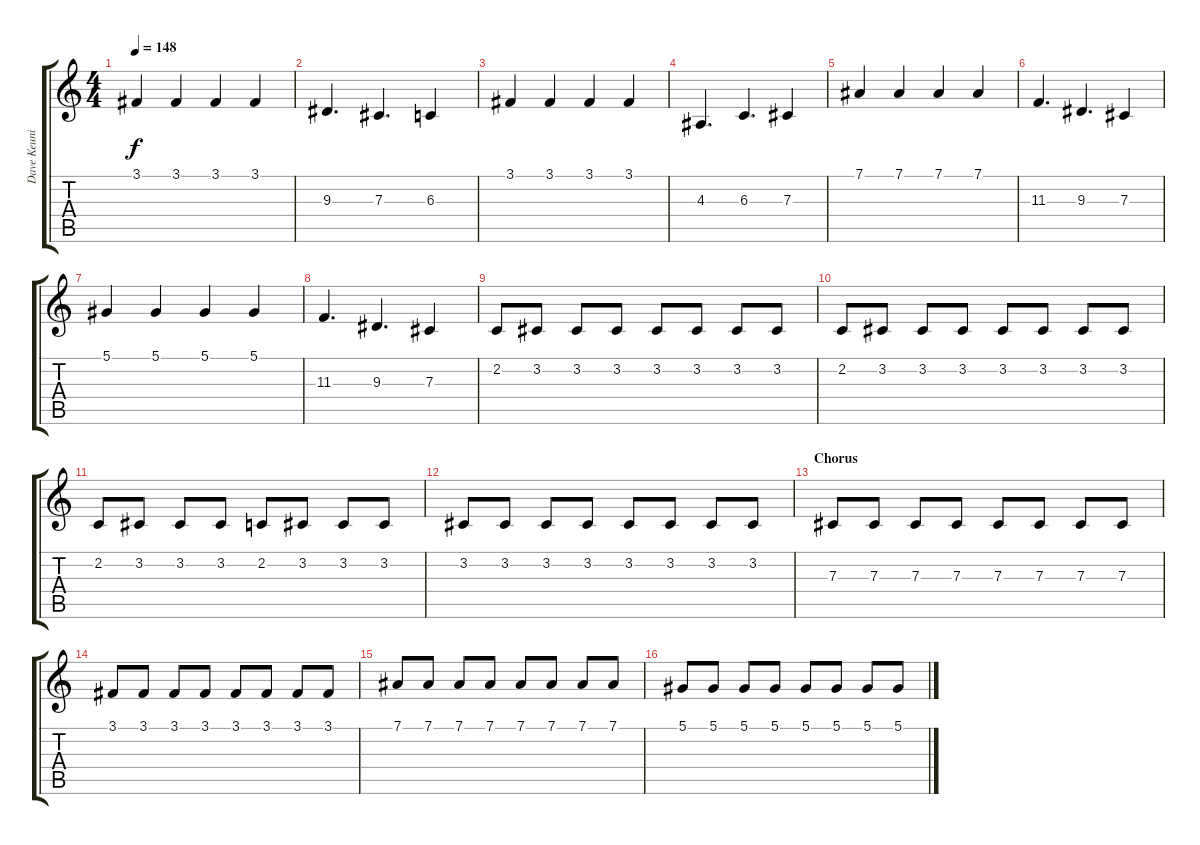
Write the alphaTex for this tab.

\track ("Dave Keuning - Rhythm Guitar" "Dave Keuni") {instrument steeldrums}
\staff {score tabs}
\tuning (Eb4 Bb3 Gb3 Db3 Ab2 Eb2) {hide}
\ts (4 4)
\tempo 148
\clef g2
\ks c
3.1.4{dy f} 3.1.4 3.1.4 3.1.4 |
9.3.4{d} 7.3.4{d} 6.3.4 |
3.1.4 3.1.4 3.1.4 3.1.4 |
4.3.4{d} 6.3.4{d} 7.3.4 |
7.1.4 7.1.4 7.1.4 7.1.4 |
11.3.4{d} 9.3.4{d} 7.3.4 |
5.1.4 5.1.4 5.1.4 5.1.4 |
11.3.4{d} 9.3.4{d} 7.3.4 |
2.2.8 3.2.8 3.2.8 3.2.8 3.2.8 3.2.8 3.2.8 3.2.8 |
2.2.8 3.2.8 3.2.8 3.2.8 3.2.8 3.2.8 3.2.8 3.2.8 |
2.2.8 3.2.8 3.2.8 3.2.8 2.2.8 3.2.8 3.2.8 3.2.8 |
3.2.8 3.2.8 3.2.8 3.2.8 3.2.8 3.2.8 3.2.8 3.2.8 |
\section ("" "Chorus")
7.3.8 7.3.8 7.3.8 7.3.8 7.3.8 7.3.8 7.3.8 7.3.8 |
3.1.8 3.1.8 3.1.8 3.1.8 3.1.8 3.1.8 3.1.8 3.1.8 |
7.1.8 7.1.8 7.1.8 7.1.8 7.1.8 7.1.8 7.1.8 7.1.8 |
5.1.8 5.1.8 5.1.8 5.1.8 5.1.8 5.1.8 5.1.8 5.1.8
